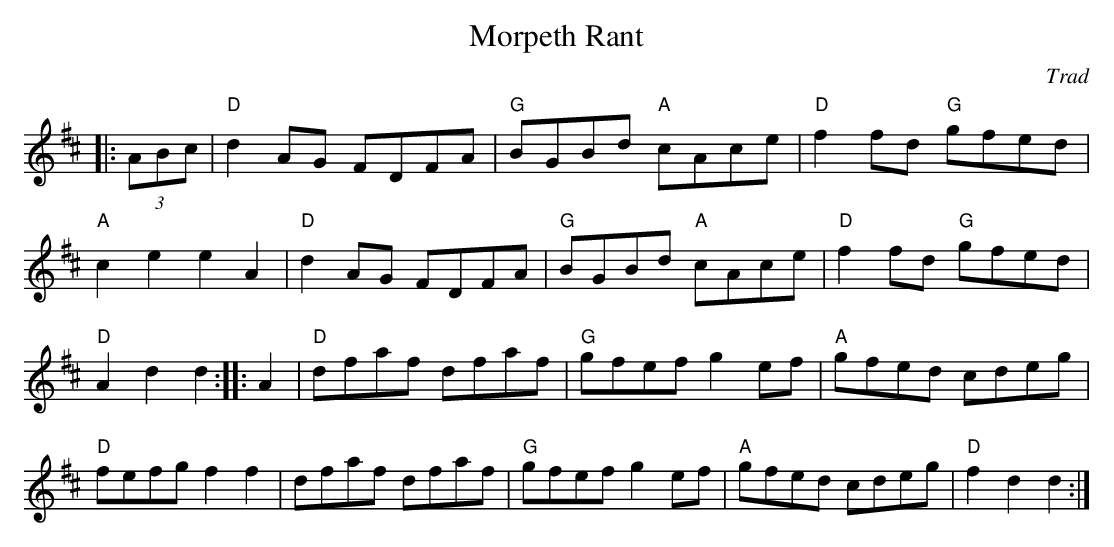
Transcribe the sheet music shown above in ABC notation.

X:1
T:Morpeth Rant
C:Trad
L:1/8
E:10
K:D
|:(3ABc|"D"d2 AG FDFA|"G"BGBd "A"cAce|"D"f2 fd "G"gfed|"A"c2 e2 e2 A2|\
"D"d2 AG FDFA|"G"BGBd "A"cAce|"D"f2 fd "G"gfed|"D"A2 d2 d2::\
A2|"D"dfaf dfaf|"G"gfef g2 ef|"A"gfed cdeg|"D"fefg f2 f2|\
dfaf dfaf|"G"gfef g2 ef|"A"gfed cdeg|"D"f2 d2 d2:|**
